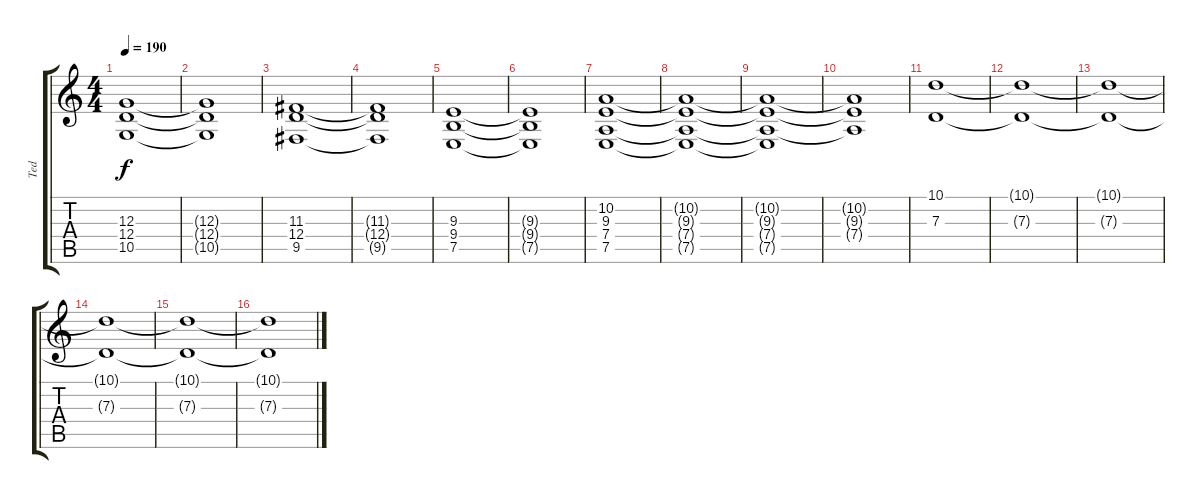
\track ("Ted" "Ted") {instrument stringensemble1}
\staff {score tabs}
\tuning (E4 B3 G3 D3 A2 E2) {hide}
\ts (4 4)
\tempo 190
\clef g2
\ks c
(12.3 12.4 10.5).1{dy f} |
(12.3{t} 12.4{t} 10.5{t}).1 |
(11.3 12.4 9.5).1 |
(11.3{t} 12.4{t} 9.5{t}).1 |
(9.3 9.4 7.5).1 |
(9.3{t} 9.4{t} 7.5{t}).1 |
(10.2 9.3 7.4 7.5).1 |
(10.2{t} 9.3{t} 7.4{t} 7.5{t}).1 |
(10.2{t} 9.3{t} 7.4{t} 7.5{t}).1 |
(10.2{t} 9.3{t} 7.4{t}).1 |
(10.1 7.3).1 |
(10.1{t} 7.3{t}).1 |
(10.1{t} 7.3{t}).1 |
(10.1{t} 7.3{t}).1 |
(10.1{t} 7.3{t}).1 |
(10.1{t} 7.3{t}).1
